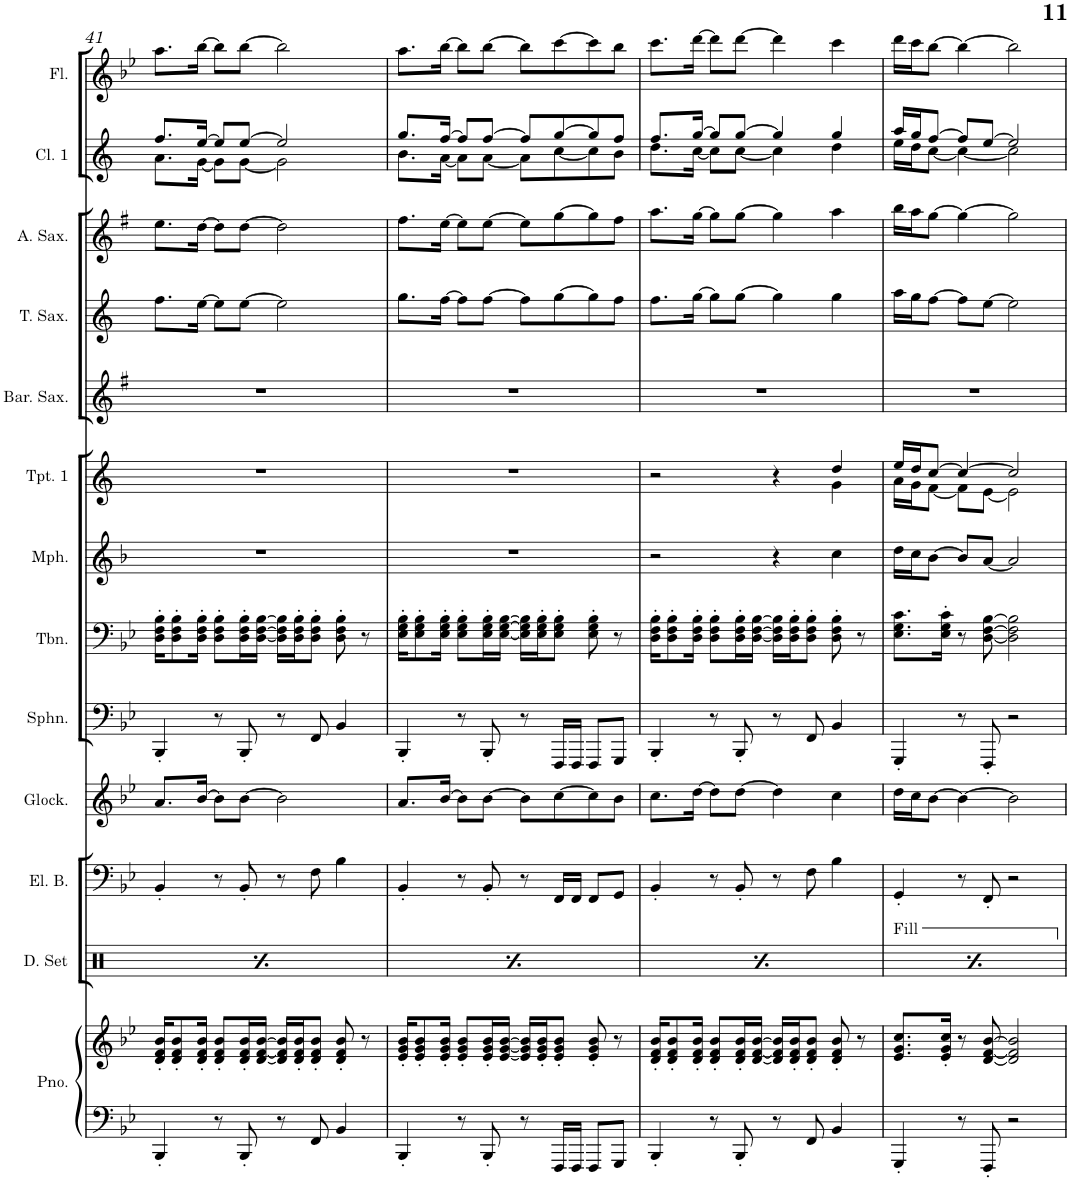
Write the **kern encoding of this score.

**kern	**kern	**kern	**kern	**kern	**kern	**kern	**kern	**kern	**kern	**kern	**kern	**kern	**kern
*part13	*part13	*part12	*part11	*part10	*part9	*part8	*part7	*part6	*part5	*part4	*part3	*part2	*part1
*staff14	*staff13	*staff12	*staff11	*staff10	*staff9	*staff8	*staff7	*staff6	*staff5	*staff4	*staff3	*staff2	*staff1
*I"Piano	*	*I"Drumset	*I"Electric Bass	*I"Glockenspiel	*I"Sousaphone	*I"Trombone	*I"Mellophone	*I"Trumpet 1	*I"Baritone Sax	*I"Tenor Sax	*I"Alto Sax	*I"Clarinet 1	*I"Flute
*I'Pno.	*	*I'D. Set	*I'El. B.	*I'Glock.	*I'Sphn.	*I'Tbn.	*I'Mph.	*I'Tpt. 1	*I'Bar. Sax.	*I'T. Sax.	*I'A. Sax.	*I'Cl. 1	*I'Fl.
!!LO:PB:g=z
*clefF4	*clefG2	*clefX	*clefF4	*clefG2	*clefF4	*clefF4	*clefG2	*clefG2	*clefG2	*clefG2	*clefG2	*clefG2	*clefG2
*	*	*	*Trd7c12	*Trd-14c-24	*	*	*Trd4c7	*Trd1c2	*Trd12c21	*Trd8c14	*Trd5c9	*Trd1c2	*
*k[b-e-]	*k[b-e-]	*k[]	*k[b-e-]	*k[b-e-]	*k[b-e-]	*k[b-e-]	*k[b-]	*k[]	*k[f#]	*k[]	*k[f#]	*k[]	*k[b-e-]
*M4/4	*M4/4	*M4/4	*M4/4	*M4/4	*M4/4	*M4/4	*M4/4	*M4/4	*M4/4	*M4/4	*M4/4	*M4/4	*M4/4
=41	=41	=41	=41	=41	=41	=41	=41	=41	=41	=41	=41	=41	=41
*	*	*^	*	*	*	*	*	*	*	*	*	*^	*
4BBB-'/	16d/' 16f/' 16b-/'KL	8r	4Rf\	4BB-'/	8.a/L	4BBB-'/	16D\' 16F\' 16B-\'KL	1r	1r	1r	8.ff\L	8.ee\L	8.ff/L	8.a\L	8.aa\L
.	8d/' 8f/' 8b-/'	.	.	.	.	.	8D\' 8F\' 8B-\'	.	.	.	.	.	.	.	.
.	.	8Ree/L	.	.	.	.	.	.	.	.	.	.	.	.	.
.	16d/' 16f/' 16b-/'Jk	.	.	.	[16b-/Jk	.	16D\' 16F\' 16B-\'Jk	.	.	.	[16ee\Jk	[16dd\Jk	[16ee/Jk	[16g\Jk	[16bb-\Jk
8r	8d/' 8f/' 8b-/'L	8Rcc/	4Rf\	8r	8b-\L]	8r	8D\' 8F\' 8B-\'L	.	.	.	8ee\L]	8dd\L]	8ee/L]	8g\L]	8bb-\L]
8BBB-'/	16d/' 16f/' 16b-/'L	8Ree/J	.	8BB-'/	[8b-\J	8BBB-'/	16D\' 16F\' 16B-\'L	.	.	.	[8ee\J	[8dd\J	[8ee/J	[8g\J	[8bb-\J
.	[16d/ [16f/ [16b-/JJ	.	.	.	.	.	[16D\ [16F\ [16B-\JJ	.	.	.	.	.	.	.	.
8r	16d/] 16f/] 16b-/]LL	8r	4Rf\	8r	2b-\]	8r	16D\] 16F\] 16B-\]LL	.	.	.	2ee\]	2dd\]	2ee/]	2g\]	2bb-\]
.	16d/' 16f/' 16b-/'J	.	.	.	.	.	16D\' 16F\' 16B-\'J	.	.	.	.	.	.	.	.
8FF/	8d/' 8f/' 8b-/'J	8Ree/L	.	8F\	.	8FF/	8D\' 8F\' 8B-\'J	.	.	.	.	.	.	.	.
4BB-/	8d/' 8f/' 8b-/'	8Rcc/	4Rf\	4B-\	.	4BB-/	8D\' 8F\' 8B-\'	.	.	.	.	.	.	.	.
.	8r	8Ree/J	.	.	.	.	8r	.	.	.	.	.	.	.	.
=42	=42	=42	=42	=42	=42	=42	=42	=42	=42	=42	=42	=42	=42	=42	=42
4BBB-'/	16e-/' 16g/' 16b-/'KL	8r	4Rf\	4BB-'/	8.a/L	4BBB-'/	16E-\' 16G\' 16B-\'KL	1r	1r	1r	8.gg\L	8.ff#\L	8.gg/L	8.b\L	8.aa\L
.	8e-/' 8g/' 8b-/'	.	.	.	.	.	8E-\' 8G\' 8B-\'	.	.	.	.	.	.	.	.
.	.	8Ree/L	.	.	.	.	.	.	.	.	.	.	.	.	.
.	16e-/' 16g/' 16b-/'Jk	.	.	.	[16b-/Jk	.	16E-\' 16G\' 16B-\'Jk	.	.	.	[16ff\Jk	[16ee\Jk	[16ff/Jk	[16a\Jk	[16bb-\Jk
8r	8e-/' 8g/' 8b-/'L	8Rcc/	4Rf\	8r	8b-\L]	8r	8E-\' 8G\' 8B-\'L	.	.	.	8ff\L]	8ee\L]	8ff/L]	8a\L]	8bb-\L]
8BBB-'/	16e-/' 16g/' 16b-/'L	8Ree/J	.	8BB-'/	[8b-\J	8BBB-'/	16E-\' 16G\' 16B-\'L	.	.	.	[8ff\J	[8ee\J	[8ff/J	[8a\J	[8bb-\J
.	[16e-/ [16g/ [16b-/JJ	.	.	.	.	.	[16E-\ [16G\ [16B-\JJ	.	.	.	.	.	.	.	.
8r	16e-/] 16g/] 16b-/]LL	8r	4Rf\	8r	8b-\L]	8r	16E-\] 16G\] 16B-\]LL	.	.	.	8ff\L]	8ee\L]	8ff/L]	8a\L]	8bb-\L]
.	16e-/' 16g/' 16b-/'J	.	.	.	.	.	16E-\' 16G\' 16B-\'J	.	.	.	.	.	.	.	.
16FFF/LL	8e-/' 8g/' 8b-/'J	8Ree/L	.	16FF/LL	[8cc\	16FFF/LL	8E-\' 8G\' 8B-\'J	.	.	.	[8gg\	[8gg\	[8gg/	[8cc\	[8ccc\
16FFF/JJ	.	.	.	16FF/JJ	.	16FFF/JJ	.	.	.	.	.	.	.	.	.
8FFF/L	8e-/' 8g/' 8b-/'	8Rcc/	4Rf\	8FF/L	8cc\]	8FFF/L	8E-\' 8G\' 8B-\'	.	.	.	8gg\]	8gg\]	8gg/]	8cc\]	8ccc\]
8GGG/J	8r	8Ree/J	.	8GG/J	8b-\J	8GGG/J	8r	.	.	.	8ff\J	8ff#\J	8ff/J	8b\J	8bb-\J
=43	=43	=43	=43	=43	=43	=43	=43	=43	=43	=43	=43	=43	=43	=43	=43
*	*	*	*	*	*	*	*	*	*^	*	*	*	*	*	*
4BBB-'/	16d/' 16f/' 16b-/'KL	8r	4Rf\	4BB-'/	8.cc\L	4BBB-'/	16D\' 16F\' 16B-\'KL	2r	2r	2.ryy	1r	8.ff\L	8.aa\L	8.ff/L	8.dd\L	8.ccc\L
.	8d/' 8f/' 8b-/'	.	.	.	.	.	8D\' 8F\' 8B-\'	.	.	.	.	.	.	.	.	.
.	.	8Ree/L	.	.	.	.	.	.	.	.	.	.	.	.	.	.
.	16d/' 16f/' 16b-/'Jk	.	.	.	[16dd\Jk	.	16D\' 16F\' 16B-\'Jk	.	.	.	.	[16gg\Jk	[16gg\Jk	[16gg/Jk	[16cc\Jk	[16ddd\Jk
8r	8d/' 8f/' 8b-/'L	8Rcc/	4Rf\	8r	8dd\L]	8r	8D\' 8F\' 8B-\'L	.	.	.	.	8gg\L]	8gg\L]	8gg/L]	8cc\L]	8ddd\L]
8BBB-'/	16d/' 16f/' 16b-/'L	8Ree/J	.	8BB-'/	[8dd\J	8BBB-'/	16D\' 16F\' 16B-\'L	.	.	.	.	[8gg\J	[8gg\J	[8gg/J	[8cc\J	[8ddd\J
.	[16d/ [16f/ [16b-/JJ	.	.	.	.	.	[16D\ [16F\ [16B-\JJ	.	.	.	.	.	.	.	.	.
8r	16d/] 16f/] 16b-/]LL	8r	4Rf\	8r	4dd\]	8r	16D\] 16F\] 16B-\]LL	4r	4r	.	.	4gg\]	4gg\]	4gg/]	4cc\]	4ddd\]
.	16d/' 16f/' 16b-/'J	.	.	.	.	.	16D\' 16F\' 16B-\'J	.	.	.	.	.	.	.	.	.
8FF/	8d/' 8f/' 8b-/'J	8Ree/L	.	8F\	.	8FF/	8D\' 8F\' 8B-\'J	.	.	.	.	.	.	.	.	.
4BB-/	8d/' 8f/' 8b-/'	8Rcc/	4Rf\	4B-\	4cc\	4BB-/	8D\' 8F\' 8B-\'	4cc\	4dd/	4g\	.	4gg\	4aa\	4gg/	4dd\	4ccc\
.	8r	8Ree/J	.	.	.	.	8r	.	.	.	.	.	.	.	.	.
=44	=44	=44	=44	=44	=44	=44	=44	=44	=44	=44	=44	=44	=44	=44	=44	=44
4GGG'/	8.e-/ 8.g/ 8.cc/L	8r	4Rf\	4GG'/	16dd\LL	4GGG'/	8.E-\ 8.G\ 8.c\L	16dd\LL	16ee/LL	16a\LL	1r	16aa\LL	16bb\LL	16aa/LL	16ee\LL	16ddd\LL
.	.	.	.	.	16cc\J	.	.	16cc\J	16dd/J	16g\J	.	16gg\J	16aa\J	16gg/J	16dd\J	16ccc\J
.	.	8Ree/L	.	.	[8b-\J	.	.	[8b-\J	[8cc/J	[8f\J	.	[8ff\J	[8gg\J	[8ff/J	[8cc\J	[8bb-\J
.	16e-/' 16g/' 16cc/'Jk	.	.	.	.	.	16E-\' 16G\' 16c\'Jk	.	.	.	.	.	.	.	.	.
8r	8r	8Rcc/	4Rf\	8r	4b-\_	8r	8r	8b-/L]	4cc/_	8f\L]	.	8ff\L]	4gg\_	8ff/L]	4cc\_	4bb-\_
8FFF'/	[8d/ [8f/ [8b-/	8Ree/J	.	8FF'/	.	8FFF'/	[8D\ [8F\ [8B-\	[8a/J	.	[8e\J	.	[8ee\J	.	[8ee/J	.	.
2r	2d/] 2f/] 2b-/]	8r	4Rf\	2r	2b-\]	2r	2D\] 2F\] 2B-\]	2a/]	2cc/]	2e\]	.	2ee\]	2gg\]	2ee/]	2cc\]	2bb-\]
.	.	8Ree/L	.	.	.	.	.	.	.	.	.	.	.	.	.	.
.	.	8Rcc/	4Rf\	.	.	.	.	.	.	.	.	.	.	.	.	.
.	.	8Ree/J	.	.	.	.	.	.	.	.	.	.	.	.	.	.
*	*	*v	*v	*	*	*	*	*	*v	*v	*	*	*	*v	*v	*
=	=	=	=	=	=	=	=	=	=	=	=	=	=
*-	*-	*-	*-	*-	*-	*-	*-	*-	*-	*-	*-	*-	*-
